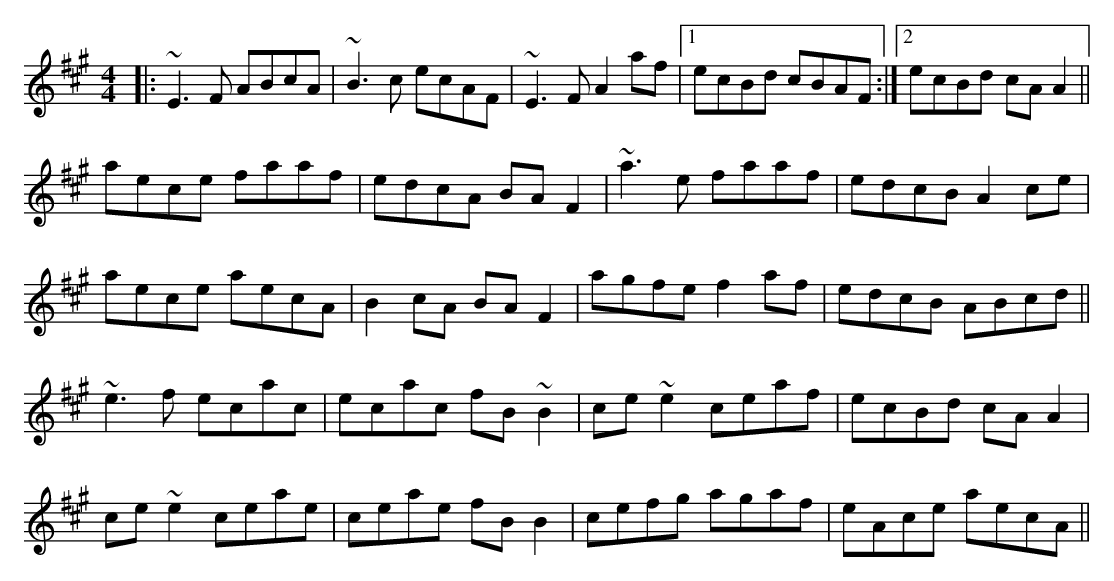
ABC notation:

X:1
M:4/4
K:A
|:~E3F ABcA|~B3c ecAF|~E3F A2af|1 ecBd cBAF:|2 ecBd cAA2||
aece faaf|edcA BAF2|~a3e faaf|edcB A2ce|
aece aecA|B2cA BAF2|agfe f2af|edcB ABcd||
~e3f ecac|ecac fB~B2|ce~e2 ceaf|ecBd cAA2|
ce~e2 ceae|ceae fBB2|cefg agaf|eAce aecA||
